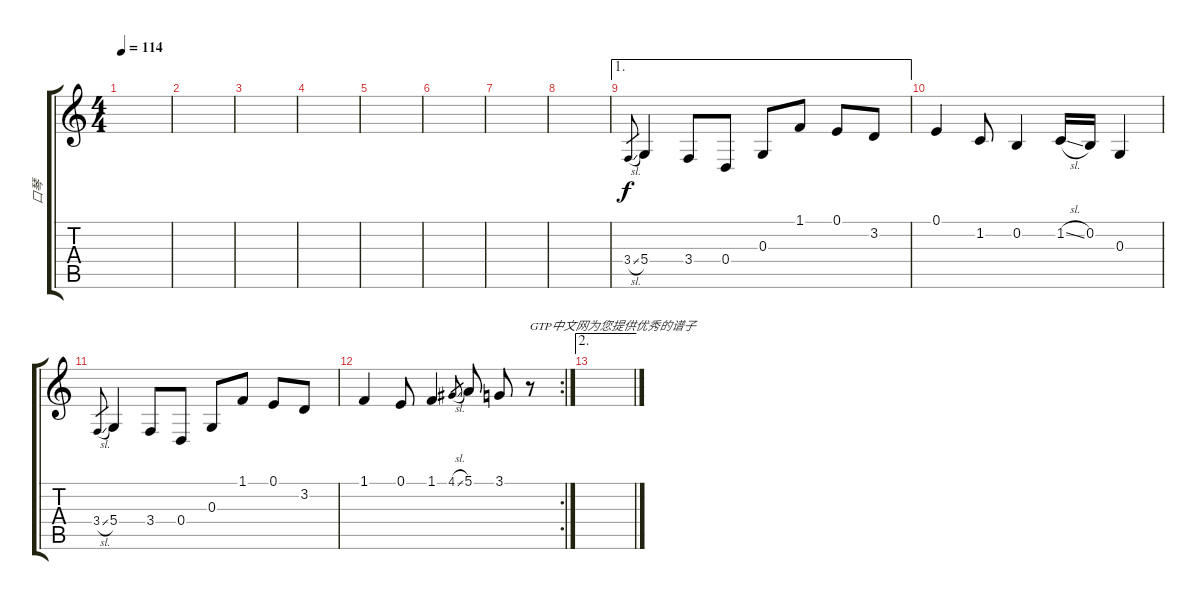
\track ("口琴" "口琴") {instrument harmonica}
\staff {score tabs}
\tuning (E4 B3 G3 D3 A2 E2) {hide}
\ts (4 4)
\tempo 114
\clef g2
\ks c
|
|
|
|
|
|
|
|
\ae 1
3.4{sl}.8{gr} 5.4.4{txt " "} 3.4.8 0.4.8 0.3.8 1.1.8 0.1.8 3.2.8 |
0.1.4 1.2.8 0.2.4 1.2{sl}.16 0.2.16 0.3.4 |
3.4{sl}.8{gr} 5.4.4 3.4.8 0.4.8 0.3.8 1.1.8 0.1.8 3.2.8 |
\rc 2
1.1.4 0.1.8 1.1.4 4.1{sl}.8{gr} 5.1.8 3.1.8 r.8{txt "GTP中文网为您提供优秀的谱子"} |
\ae 2
